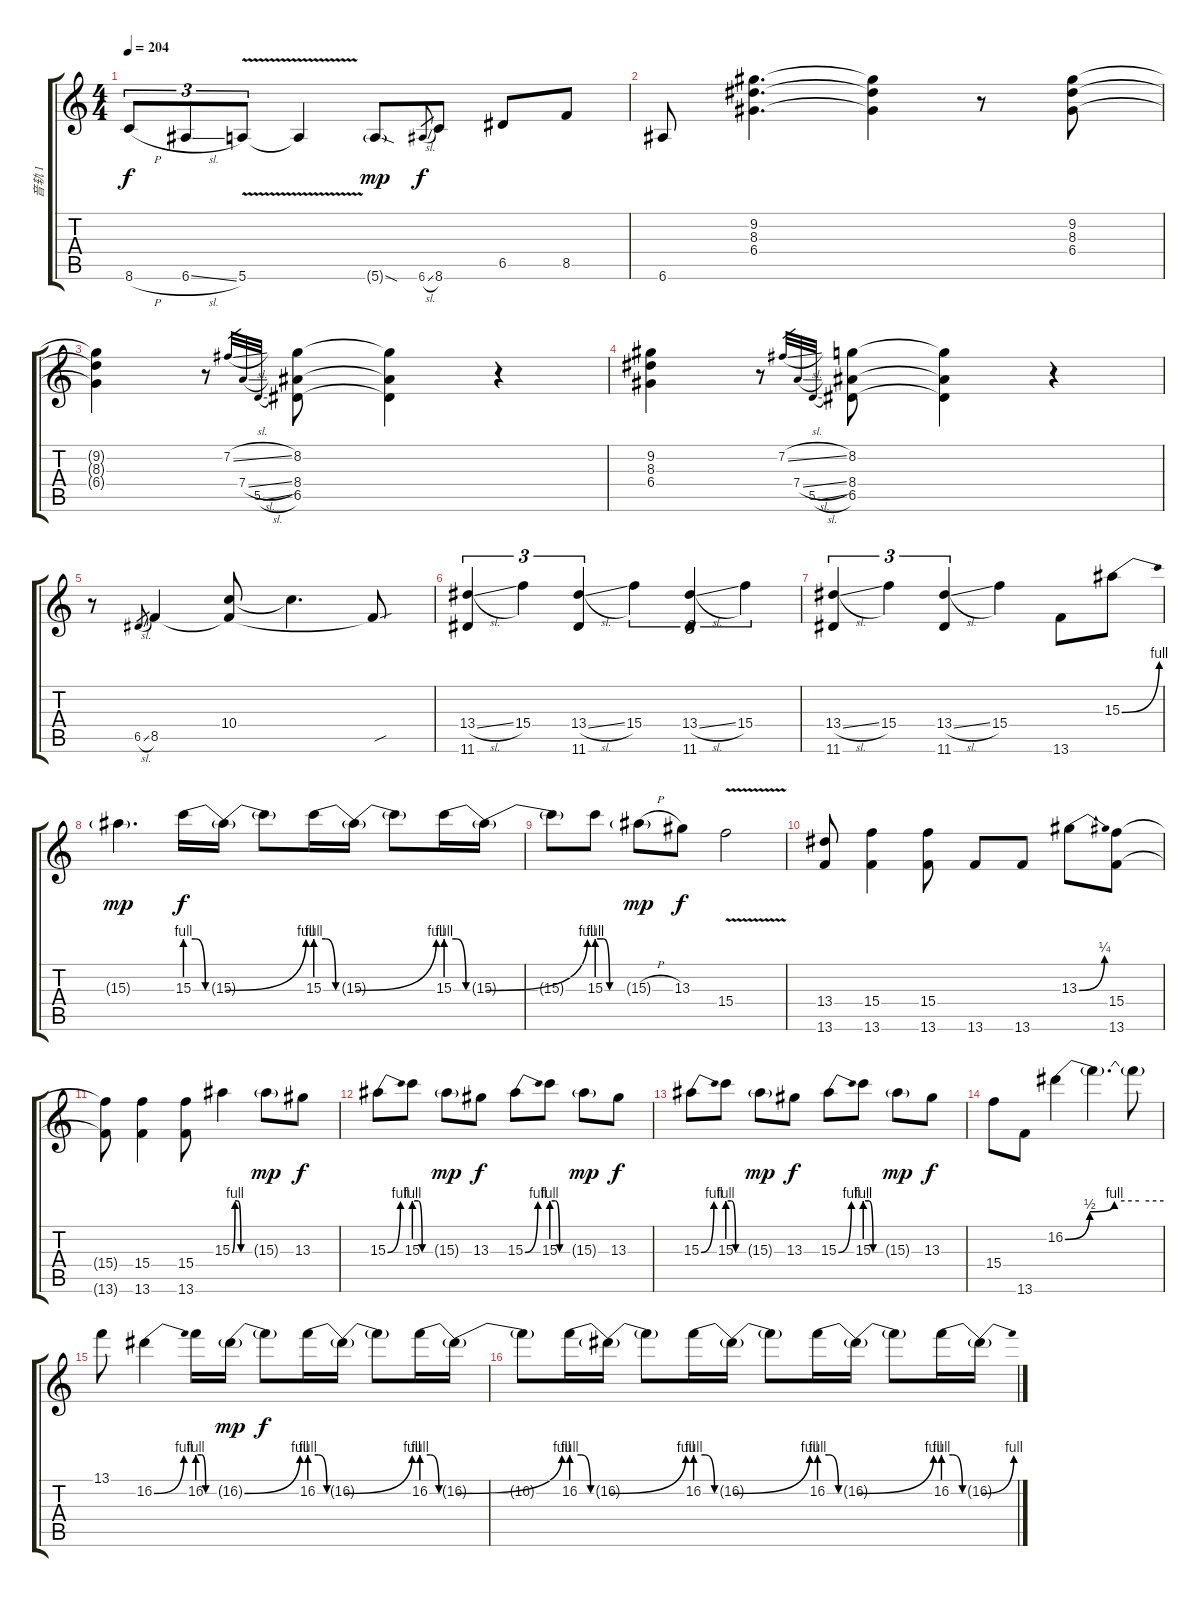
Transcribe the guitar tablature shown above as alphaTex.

\track ("音轨 1" "音轨 1") {instrument distortionguitar}
\staff {score tabs}
\tuning (E4 B3 G3 D3 A2 E2) {hide}
\ts (4 4)
\tempo 204
\clef g2
\ks c
8.6{h}.8{tu (3 2) dy f} 6.6{sl}.8{tu (3 2)} 5.6{v}.8{tu (3 2)} 5.6{t}.4 5.6{sod g}.8{dy mp} 6.6{sl}.8{gr dy f} 8.6.8 6.5.8 8.5.8 |
6.6.8 (9.2 8.3 6.4).4{d} (9.2{t} 8.3{t} 6.4{t}).4 r.8 (9.2 8.3 6.4).8 |
(9.2{t} 8.3{t} 6.4{t}).4 r.8 7.2{sl}.32{gr} 7.4{sl}.32{gr} 5.5{sl}.32{gr} (8.2 8.4 6.5).8 (8.2{t} 8.4{t} 6.5{t}).4 r.4 |
(9.2 8.3 6.4).4 r.8 7.2{sl}.32{gr} 7.4{sl}.32{gr} 5.5{sl}.32{gr} (8.2 8.4 6.5).8 (8.2{t} 8.4{t} 6.5{t}).4 r.4 |
r.8 6.5{sl}.8{gr} 8.5.4 (10.4 8.5{t}).8 10.4{t}.4{d} 8.5{sou t}.8 |
(13.4{sl} 11.6).4{tu (3 2)} 15.4.4{tu (3 2)} (13.4{sl} 11.6).4{tu (3 2)} 15.4.4{tu (3 2)} (13.4{sl} 11.6).4{tu (3 2)} 15.4.4{tu (3 2)} |
(13.4{sl} 11.6).4{tu (3 2)} 15.4.4{tu (3 2)} (13.4{sl} 11.6).4{tu (3 2)} 15.4.4 13.6.8 15.3{be (bend 0 0 60 4)}.8 |
15.3{g}.4{d dy mp} 15.3{be (custom 0 4 15 4 30 0 60 0)}.16{dy f} 15.3{be (bend 0 0 60 4) t}.16 15.3{t}.8 15.3{be (custom 0 4 15 4 30 0 60 0)}.16 15.3{be (bend 0 0 60 4) t}.16 15.3{t}.8 15.3{be (custom 0 4 15 4 30 0 60 0)}.16 15.3{be (bend 0 0 60 4) t}.16 |
15.3{t}.8 15.3{be (custom 0 4 15 4 30 0 60 0)}.8 15.3{h g}.8{dy mp} 13.3.8{dy f} 15.4{v}.2 |
(13.4 13.6).8 (15.4 13.6).4 (15.4 13.6).8 13.6.8 13.6.8 13.3{be (bend 0 0 60 1)}.8 (15.4 13.6).8 |
(15.4{t} 13.6{t}).8 (15.4 13.6).4 (15.4 13.6).8 15.3{be (custom 0 0 10 4 20 4 30 0 60 0)}.4 15.3{g}.8{dy mp} 13.3.8{dy f} |
15.3{be (bend 0 0 60 4)}.8 15.3{be (custom 0 4 15 4 30 0 60 0)}.8 15.3{g}.8{dy mp} 13.3.8{dy f} 15.3{be (bend 0 0 60 4)}.8 15.3{be (custom 0 4 15 4 30 0 60 0)}.8 15.3{g}.8{dy mp} 13.3.8{dy f} |
15.3{be (bend 0 0 60 4)}.8 15.3{be (custom 0 4 15 4 30 0 60 0)}.8 15.3{g}.8{dy mp} 13.3.8{dy f} 15.3{be (bend 0 0 60 4)}.8 15.3{be (custom 0 4 15 4 30 0 60 0)}.8 15.3{g}.8{dy mp} 13.3.8{dy f} |
15.4.8 13.6.8 16.2{be (custom 0 0 15 2 30 4 45 4 60 4)}.4 16.2{t}.4{d} 16.2{t}.8 |
13.1.8 16.2{be (bend 0 0 60 4)}.4 16.2{be (custom 0 4 15 4 30 0 60 0)}.16 16.2{be (bend 0 0 60 4) g}.16{dy mp} 16.2{t}.8{dy f} 16.2{be (custom 0 4 15 4 30 0 60 0)}.16 16.2{be (bend 0 0 60 4) t}.16 16.2{t}.8 16.2{be (custom 0 4 15 4 30 0 60 0)}.16 16.2{be (bend 0 0 60 4) t}.16 |
16.2{t}.8 16.2{be (custom 0 4 15 4 30 0 60 0)}.16 16.2{be (bend 0 0 60 4) t}.16 16.2{t}.8 16.2{be (custom 0 4 15 4 30 0 60 0)}.16 16.2{be (bend 0 0 60 4) t}.16 16.2{t}.8 16.2{be (custom 0 4 15 4 30 0 60 0)}.16 16.2{be (bend 0 0 60 4) t}.16 16.2{t}.8 16.2{be (custom 0 4 15 4 30 0 60 0)}.16 16.2{be (bend 0 0 60 4) t}.16
